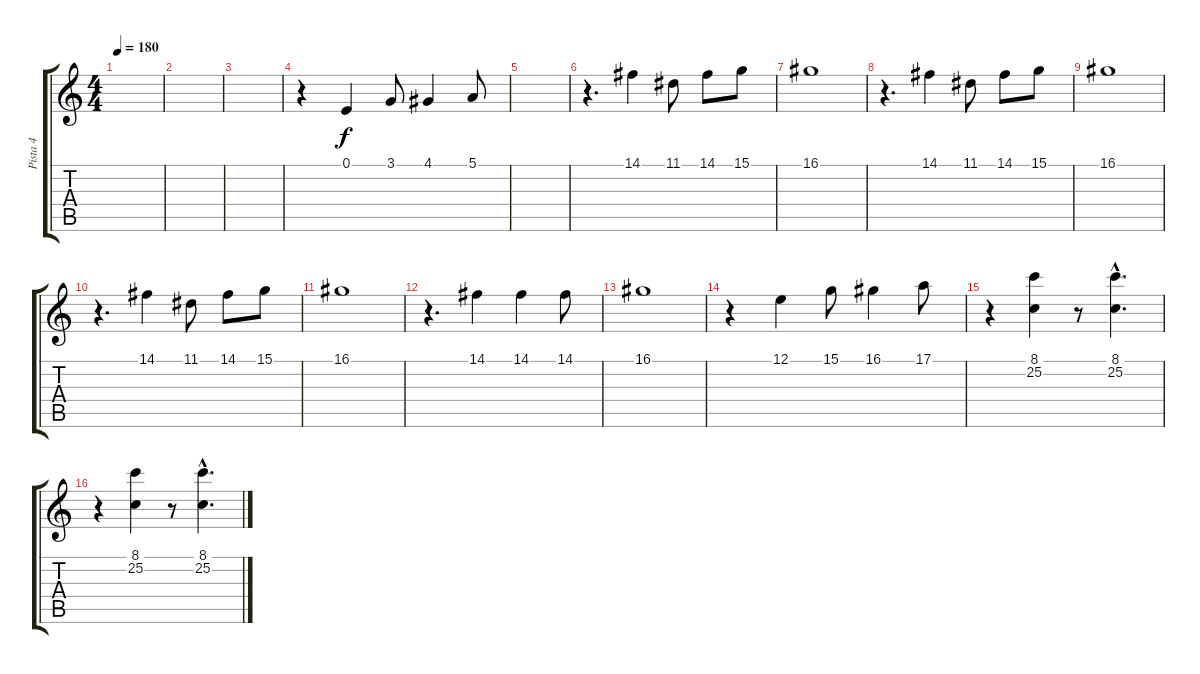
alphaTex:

\track ("Pista 4" "Pista 4") {instrument pizzicatostrings}
\staff {score tabs}
\tuning (E4 B3 G3 D3 A2 E2) {hide}
\ts (4 4)
\tempo 180
\clef g2
\ks c
|
|
|
r.4{volume 13} 0.1.4 3.1.8 4.1.4 5.1.8 |
|
r.4{d} 14.1.4 11.1.8 14.1.8 15.1.8 |
16.1.1 |
r.4{d} 14.1.4 11.1.8 14.1.8 15.1.8 |
16.1.1 |
r.4{d} 14.1.4 11.1.8 14.1.8 15.1.8 |
16.1.1 |
r.4{d} 14.1.4 14.1.4 14.1.8 |
16.1.1 |
r.4{volume 7} 12.1.4 15.1.8 16.1.4 17.1.8 |
r.4{volume 8} (8.1 25.2).4 r.8 (8.1{hac} 25.2{hac}).4{d} |
r.4 (8.1 25.2).4 r.8 (8.1{hac} 25.2{hac}).4{d}
